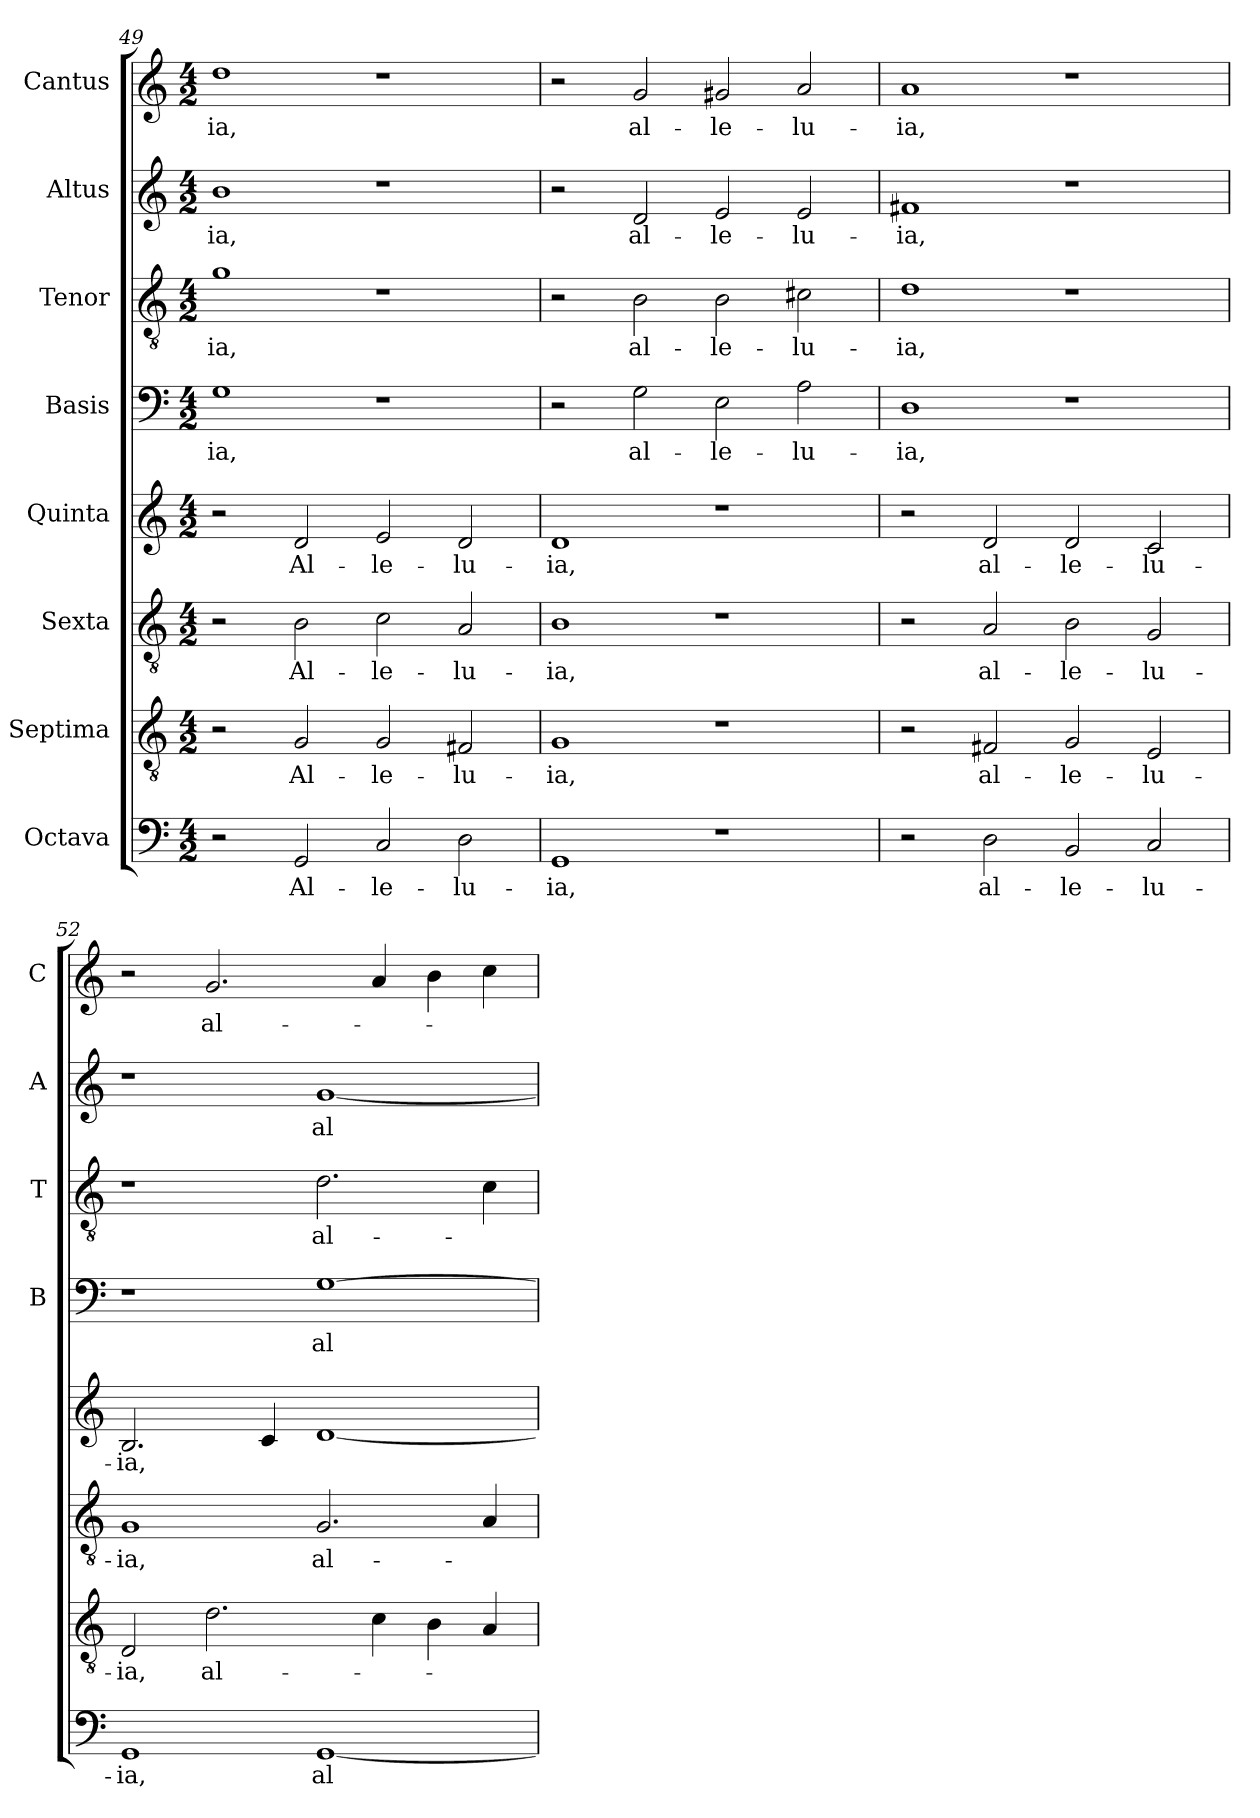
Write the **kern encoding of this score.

**kern	**text	**kern	**text	**kern	**text	**kern	**text	**kern	**text	**kern	**text	**kern	**text	**kern	**text
*part8	*part8	*part7	*part7	*part6	*part6	*part5	*part5	*part4	*part4	*part3	*part3	*part2	*part2	*part1	*part1
*staff8	*staff8	*staff7	*staff7	*staff6	*staff6	*staff5	*staff5	*staff4	*staff4	*staff3	*staff3	*staff2	*staff2	*staff1	*staff1
*I"Octava	*	*I"Septima	*	*I"Sexta	*	*I"Quinta	*	*I"Basis	*	*I"Tenor	*	*I"Altus	*	*I"Cantus	*
*	*	*	*	*	*	*	*	*I'B	*	*I'T	*	*I'A	*	*I'C	*
*clefF4	*	*clefGv2	*	*clefGv2	*	*clefG2	*	*clefF4	*	*clefGv2	*	*clefG2	*	*clefG2	*
*k[]	*	*k[]	*	*k[]	*	*k[]	*	*k[]	*	*k[]	*	*k[]	*	*k[]	*
*C:	*	*C:	*	*C:	*	*C:	*	*C:	*	*C:	*	*C:	*	*C:	*
*M4/2	*	*M4/2	*	*M4/2	*	*M4/2	*	*M4/2	*	*M4/2	*	*M4/2	*	*M4/2	*
=49	=49	=49	=49	=49	=49	=49	=49	=49	=49	=49	=49	=49	=49	=49	=49
!	!	!	!	!	!	!	!	!	!LO:LY:b	!	!LO:LY:b	!	!LO:LY:b	!	!LO:LY:b
2r	.	2r	.	2r	.	2r	.	1G	-ia,	1g	-ia,	1b	-ia,	1dd	-ia,
!	!LO:LY:b	!	!LO:LY:b	!	!LO:LY:b	!	!LO:LY:b	!	!	!	!	!	!	!	!
2GG/	Al-	2G/	Al-	2B\	Al-	2d/	Al-	.	.	.	.	.	.	.	.
!	!LO:LY:b	!	!LO:LY:b	!	!LO:LY:b	!	!LO:LY:b	!	!	!	!	!	!	!	!
2C/	-le-	2G/	-le-	2c\	-le-	2e/	-le-	1r	.	1r	.	1r	.	1r	.
!	!LO:LY:b	!	!LO:LY:b	!	!LO:LY:b	!	!LO:LY:b	!	!	!	!	!	!	!	!
2D\	-lu-	2F#X/	-lu-	2A/	-lu-	2d/	-lu-	.	.	.	.	.	.	.	.
=50	=50	=50	=50	=50	=50	=50	=50	=50	=50	=50	=50	=50	=50	=50	=50
!	!LO:LY:b	!	!LO:LY:b	!	!LO:LY:b	!	!LO:LY:b	!	!	!	!	!	!	!	!
1GG	-ia,	1G	-ia,	1B	-ia,	1d	-ia,	2r	.	2r	.	2r	.	2r	.
!	!	!	!	!	!	!	!	!	!LO:LY:b	!	!LO:LY:b	!	!LO:LY:b	!	!LO:LY:b
.	.	.	.	.	.	.	.	2G\	al-	2B\	al-	2d/	al-	2g/	al-
!	!	!	!	!	!	!	!	!	!LO:LY:b	!	!LO:LY:b	!	!LO:LY:b	!	!LO:LY:b
1r	.	1r	.	1r	.	1r	.	2E\	-le-	2B\	-le-	2e/	-le-	2g#X/	-le-
!	!	!	!	!	!	!	!	!	!LO:LY:b	!	!LO:LY:b	!	!LO:LY:b	!	!LO:LY:b
.	.	.	.	.	.	.	.	2A\	-lu-	2c#X\	-lu-	2e/	-lu-	2a/	-lu-
!!LO:PB:g=z
=51	=51	=51	=51	=51	=51	=51	=51	=51	=51	=51	=51	=51	=51	=51	=51
!	!	!	!	!	!	!	!	!	!LO:LY:b	!	!LO:LY:b	!	!LO:LY:b	!	!LO:LY:b
2r	.	2r	.	2r	.	2r	.	1D	-ia,	1d	-ia,	1f#X	-ia,	1a	-ia,
!	!LO:LY:b	!	!LO:LY:b	!	!LO:LY:b	!	!LO:LY:b	!	!	!	!	!	!	!	!
2D\	al-	2F#X/	al-	2A/	al-	2d/	al-	.	.	.	.	.	.	.	.
!	!LO:LY:b	!	!LO:LY:b	!	!LO:LY:b	!	!LO:LY:b	!	!	!	!	!	!	!	!
2BB/	-le-	2G/	-le-	2B\	-le-	2d/	-le-	1r	.	1r	.	1r	.	1r	.
!	!LO:LY:b	!	!LO:LY:b	!	!LO:LY:b	!	!LO:LY:b	!	!	!	!	!	!	!	!
2C/	-lu-	2E/	-lu-	2G/	-lu-	2c/	-lu-	.	.	.	.	.	.	.	.
=52	=52	=52	=52	=52	=52	=52	=52	=52	=52	=52	=52	=52	=52	=52	=52
!	!LO:LY:b	!	!LO:LY:b	!	!LO:LY:b	!	!LO:LY:b	!	!	!	!	!	!	!	!
1GG	-ia,	2D/	-ia,	1G	-ia,	2.B/	-ia,	1r	.	1r	.	1r	.	2r	.
!	!	!	!LO:LY:b	!	!	!	!	!	!	!	!	!	!	!	!LO:LY:b
.	.	2.d\	al-	.	.	.	.	.	.	.	.	.	.	2.g/	al-
.	.	.	.	.	.	4c/	.	.	.	.	.	.	.	.	.
!	!LO:LY:b	!	!	!	!LO:LY:b	!	!	!	!LO:LY:b	!	!LO:LY:b	!	!LO:LY:b	!	!
[1GG	al-	.	.	2.G/	al-	[1d	.	[1G	al-	2.d\	al-	[1g	al-	.	.
.	.	4c\	.	.	.	.	.	.	.	.	.	.	.	4a/	.
.	.	4B\	.	.	.	.	.	.	.	.	.	.	.	4b\	.
.	.	4A/	.	4A/	.	.	.	.	.	4c\	.	.	.	4cc\	.
=	=	=	=	=	=	=	=	=	=	=	=	=	=	=	=
*-	*-	*-	*-	*-	*-	*-	*-	*-	*-	*-	*-	*-	*-	*-	*-
